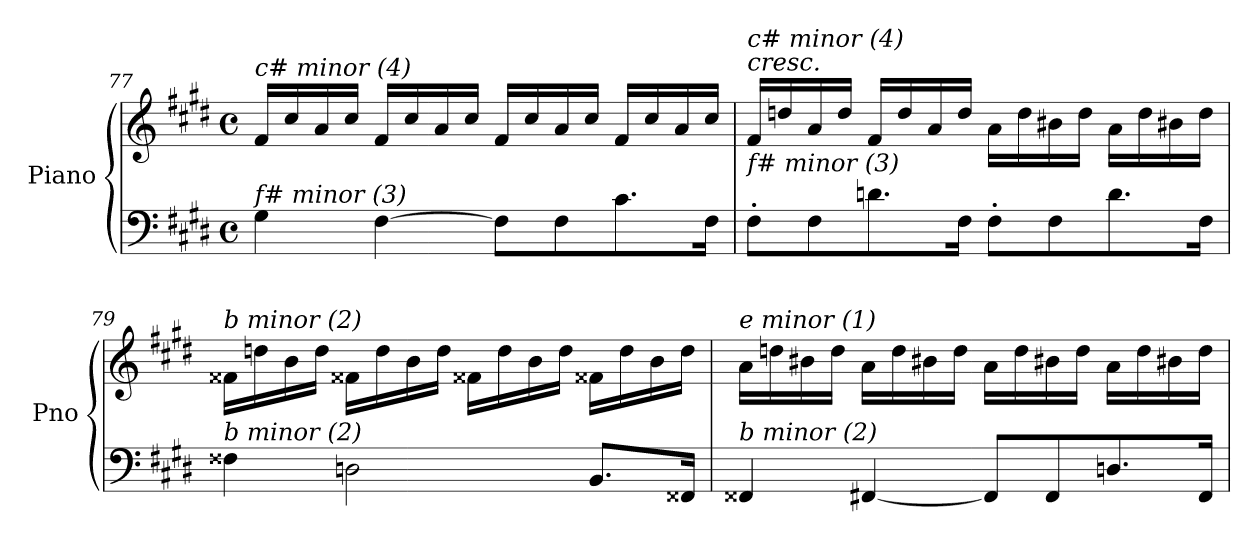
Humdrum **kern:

**kern	**kern
*part1	*part1
*staff2	*staff1
*I"Piano	*
*I'Pno	*
*clefF4	*clefG2
*k[f#c#g#d#]	*k[f#c#g#d#]
*M4/4	*M4/4
*met(c)	*met(c)
=77	=77
!	!LO:TX:i:t=c# minor (4)
!LO:TX:i:t=f# minor (3)	!
4G#\	16f#/LL
.	16cc#/
.	16a/
.	16cc#/JJ
[4F#\	16f#/LL
.	16cc#/
.	16a/
.	16cc#/JJ
8F#\L]	16f#/LL
.	16cc#/
8F#\	16a/
.	16cc#/JJ
8.c#\	16f#/LL
.	16cc#/
.	16a/
16F#\Jk	16cc#/JJ
=78	=78
!	!LO:TX:a:i:t=cresc.
!	!LO:TX:i:t=c# minor (4)
!LO:TX:i:t=f# minor (3)	!
8F#'\L	16f#/LL
.	16ddn/
8F#\	16a/
.	16dd/JJ
8.dn\	16f#/LL
.	16dd/
.	16a/
16F#\Jk	16dd/JJ
8F#'\L	16a\LL
.	16dd\
8F#\	16b#Xi\
.	16dd\JJ
8.d\	16a\LL
.	16dd\
.	16b#Xi\
16F#\Jk	16dd\JJ
!!LO:LB:g=z
=79	=79
!	!LO:TX:i:t=b minor (2)
!LO:TX:i:t=b minor (2)	!
4F##Xi\	16f##Xi\LL
.	16ddn\
.	16b\
.	16dd\JJ
2Dn\	16f##Xi\LL
.	16dd\
.	16b\
.	16dd\JJ
.	16f##Xi\LL
.	16dd\
.	16b\
.	16dd\JJ
8.BB/L	16f##Xi\LL
.	16dd\
.	16b\
16FF##Xi/Jk	16dd\JJ
=80	=80
!	!LO:TX:i:t=e minor (1)
!LO:TX:i:t=b minor (2)	!
4FF##Xi/	16a\LL
.	16ddn\
.	16b#Xi\
.	16dd\JJ
[4FF#/	16a\LL
.	16dd\
.	16b#Xi\
.	16dd\JJ
8FF#/L]	16a\LL
.	16dd\
8FF#/	16b#Xi\
.	16dd\JJ
8.Dn/	16a\LL
.	16dd\
.	16b#Xi\
16FF#/Jk	16dd\JJ
=	=
*-	*-
